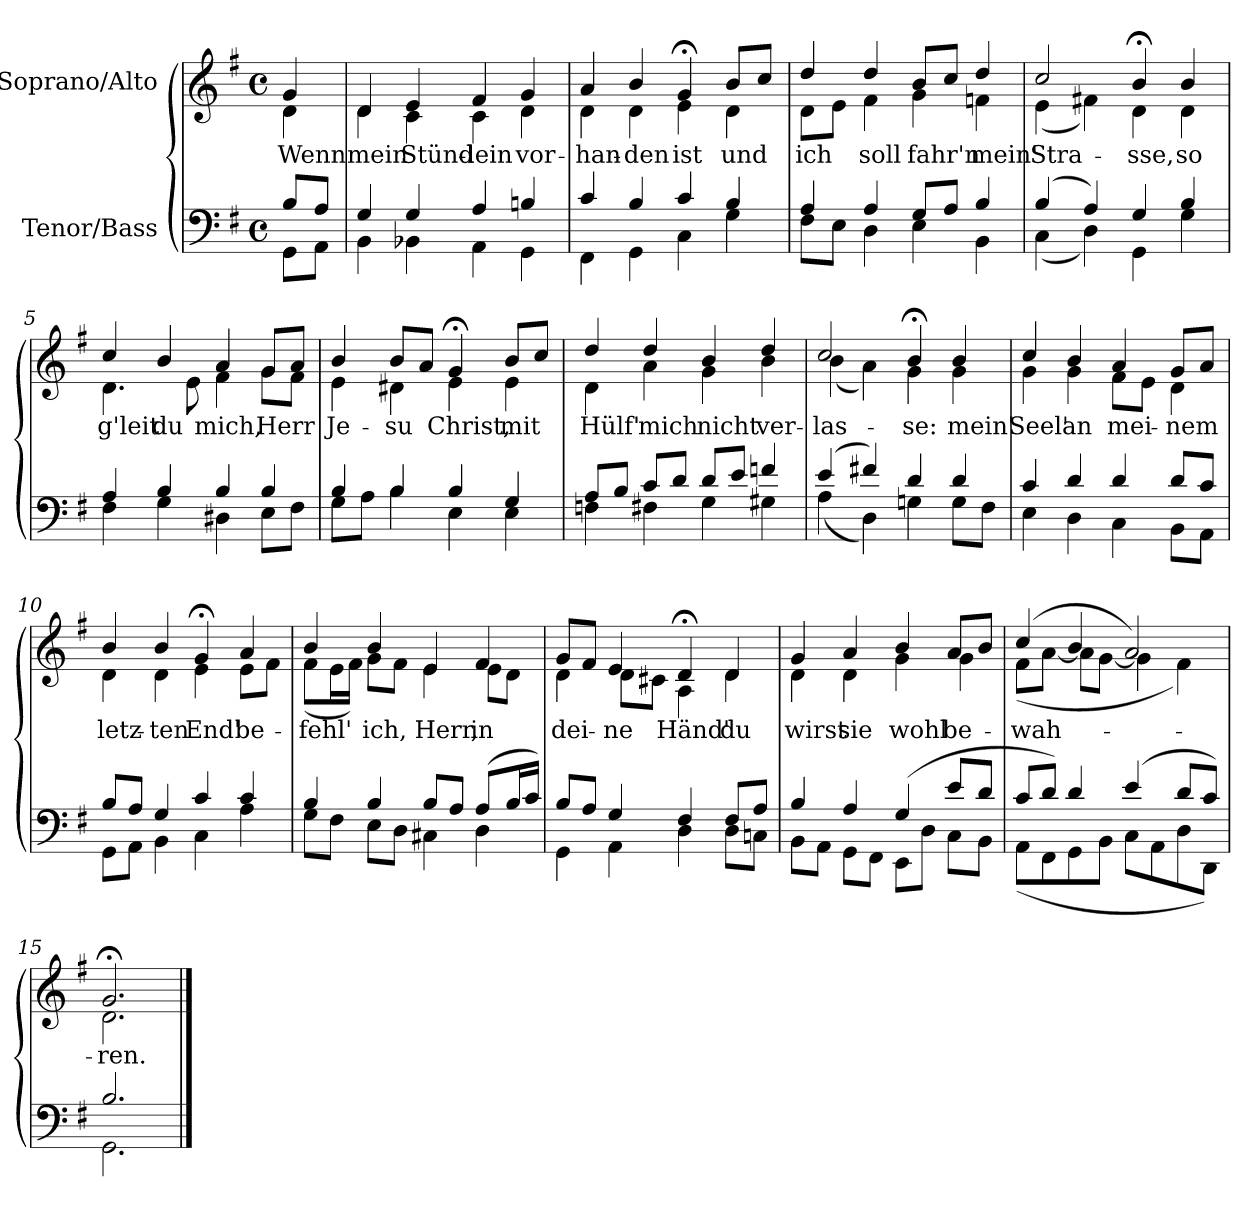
**kern	**kern	**text
*part2	*part1	*part1
*staff2	*staff1	*staff1
*I"Tenor/Bass	*I"Soprano/Alto	*
*clefF4	*clefG2	*
*k[f#]	*k[f#]	*
*M4/4	*M4/4	*
*met(c)	*met(c)	*
=	=	=
*^	*	*
!	!	!	!LO:LY:b
*	*	*^	*
8B/L	8GG\L	4g/	4d\	Wenn
8A/J	8AA\J	.	.	.
=1	=1	=1	=1	=1
!	!	!	!	!LO:LY:b
4G/	4BB\	4d/	4d\	mein
!	!	!	!	!LO:LY:b
4G/	4BB-X\	4e/	4c\	Stünd-
!	!	!	!	!LO:LY:b
4A/	4AA\	4f#/	4c\	-lein
!	!	!	!	!LO:LY:b
4Bn/	4GG\	4g/	4d\	vor-
=2	=2	=2	=2	=2
!	!	!	!	!LO:LY:b
4c/	4FF#\	4a/	4d\	-han-
!	!	!	!	!LO:LY:b
4B/	4GG\	4b/	4d\	-den
!	!	!	!	!LO:LY:b
4c/	4C\	4g;</	4e\	ist
!	!	!	!	!LO:LY:b
4B/	4G\	8b/L	4d\	und
.	.	8cc/J	.	.
=3	=3	=3	=3	=3
!	!	!	!	!LO:LY:b
4A/	8F#\L	4dd/	8d\L	ich
.	8E\J	.	8e\J	.
!	!	!	!	!LO:LY:b
4A/	4D\	4dd/	4f#\	soll
!	!	!	!	!LO:LY:b
8G/L	4E\	8b/L	4g\	fahr'n
8A/J	.	8cc/J	.	.
!	!	!	!	!LO:LY:b
4B/	4BB\	4dd/	4fn\	mein'
=4	=4	=4	=4	=4
!	!	!	!	!LO:LY:b
(4B/	(4C\	2cc/	(4e\	Stra-
4A/)	4D\)	.	4f#X\)	.
!	!	!	!	!LO:LY:b
4G/	4GG\	4b;</	4d\	sse,
!	!	!	!	!LO:LY:b
4B/	4G\	4b/	4d\	so
=5	=5	=5	=5	=5
!	!	!	!	!LO:LY:b
4A/	4F#\	4cc/	4.d\	g'leit
!	!	!	!	!LO:LY:b
4B/	4G\	4b/	.	du
.	.	.	8e\	.
!	!	!	!	!LO:LY:b
4B/	4D#X\	4a/	4f#\	mich,
!	!	!	!	!LO:LY:b
4B/	8E\L	8g/L	8g\L	Herr
.	8F#\J	8a/J	8f#\J	.
!!LO:LB:g=z	!!
=6	=6	=6	=6	=6
!	!	!	!	!LO:LY:b
4B/	8G\L	4b/	4e\	Je-
.	8A\J	.	.	.
!	!	!	!	!LO:LY:b
4B/	4B\	8b/L	4d#X\	-su
.	.	8a/J	.	.
!	!	!	!	!LO:LY:b
4B/	4E\	4g;</	4e\	Christ,
!	!	!	!	!LO:LY:b
4G/	4E\	8b/L	4e\	mit
.	.	8cc/J	.	.
=7	=7	=7	=7	=7
!	!	!	!	!LO:LY:b
8A/L	4Fn\	4dd/	4d\	Hülf'
8B/J	.	.	.	.
!	!	!	!	!LO:LY:b
8c/L	4F#X\	4dd/	4a\	mich
8d/J	.	.	.	.
!	!	!	!	!LO:LY:b
8d/L	4G\	4b/	4g\	nicht
8e/J	.	.	.	.
!	!	!	!	!LO:LY:b
4fn/	4G#X\	4dd/	4b\	ver-
=8	=8	=8	=8	=8
!	!	!	!	!LO:LY:b
(4e/	(4A\	2cc/	(4b\	-las-
4f#X/)	4D\)	.	4a\)	.
!	!	!	!	!LO:LY:b
4d/	4Gn\	4b;</	4g\	-se:
!	!	!	!	!LO:LY:b
4d/	8G\L	4b/	4g\	mein'
.	8F#\J	.	.	.
=9	=9	=9	=9	=9
!	!	!	!	!LO:LY:b
4c/	4E\	4cc/	4g\	Seel'
!	!	!	!	!LO:LY:b
4d/	4D\	4b/	4g\	an
!	!	!	!	!LO:LY:b
4d/	4C\	4a/	8f#\L	mei-
.	.	.	8e\J	.
!	!	!	!	!LO:LY:b
8d/L	8BB\L	8g/L	4d\	-nem
8c/J	8AA\J	8a/J	.	.
=10	=10	=10	=10	=10
!	!	!	!	!LO:LY:b
8B/L	8GG\L	4b/	4d\	letz-
8A/J	8AA\J	.	.	.
!	!	!	!	!LO:LY:b
4G/	4BB\	4b/	4d\	-ten
!	!	!	!	!LO:LY:b
4c/	4C\	4g;</	4e\	End'
!	!	!	!	!LO:LY:b
4c/	4A\	4a/	8e\L	be-
.	.	.	8f#\J	.
!!LO:LB:g=z	!!
=11	=11	=11	=11	=11
!	!	!	!	!LO:LY:b
4B/	8G\L	4b/	(8f#\L	-fehl'
.	8F#\J	.	16e\L	.
.	.	.	16f#\JJ)	.
!	!	!	!	!LO:LY:b
4B/	8E\L	4b/	8g\L	ich,
.	8D\J	.	8f#\J	.
!	!	!	!	!LO:LY:b
8B/L	4C#X\	4e/	4e\	Herr,
8A/J	.	.	.	.
!	!	!	!	!LO:LY:b
(8A/L	4D\	4f#/	8e\L	in
16B/L	.	.	8d\J	.
16c/JJ)	.	.	.	.
=12	=12	=12	=12	=12
!	!	!	!	!LO:LY:b
8B/L	4GG\	8g/L	4d\	dei-
8A/J	.	8f#/J	.	.
!	!	!	!	!LO:LY:b
4G/	4AA\	4e/	8d\L	-ne
.	.	.	8c#X\J	.
!	!	!	!	!LO:LY:b
4F#/	4D\	4d;</	4A\	Händ'
!	!	!	!	!LO:LY:b
8F#/L	8D\L	4d/	4d\	du
8A/J	8Cn\J	.	.	.
=13	=13	=13	=13	=13
!	!	!	!	!LO:LY:b
4B/	8BB\L	4g/	4d\	wirst
.	8AA\J	.	.	.
!	!	!	!	!LO:LY:b
4A/	8GG\L	4a/	4d\	sie
.	8FF#\J	.	.	.
!	!	!	!	!LO:LY:b
(4G/	8EE\L	4b/	4g\	wohl
.	8D\J	.	.	.
!	!	!	!	!LO:LY:b
8e/L	8C\L	8a/L	4g\	be-
8d/J	8BB\J	8b/J	.	.
=14	=14	=14	=14	=14
!	!	!	!	!LO:LY:b
8c/L	(8AA\L	(4cc/	(8f#\L	-wah-
8d/J)	8FF#\	.	[8a\J	.
4d/	8GG\	4b/	8a\L]	.
.	8BB\J	.	[8g\J	.
(4e/	8C\L	2a/)	4g\]	.
.	8AA\	.	.	.
8d/L	8D\	.	4f#\)	.
8c/J)	8DD\J)	.	.	.
=15	=15	=15	=15	=15
!	!	!	!	!LO:LY:b
2.B/	2.GG\	2.g;</	2.d\	-ren.
*v	*v	*	*	*
*	*v	*v	*
==	==	==
*-	*-	*-
